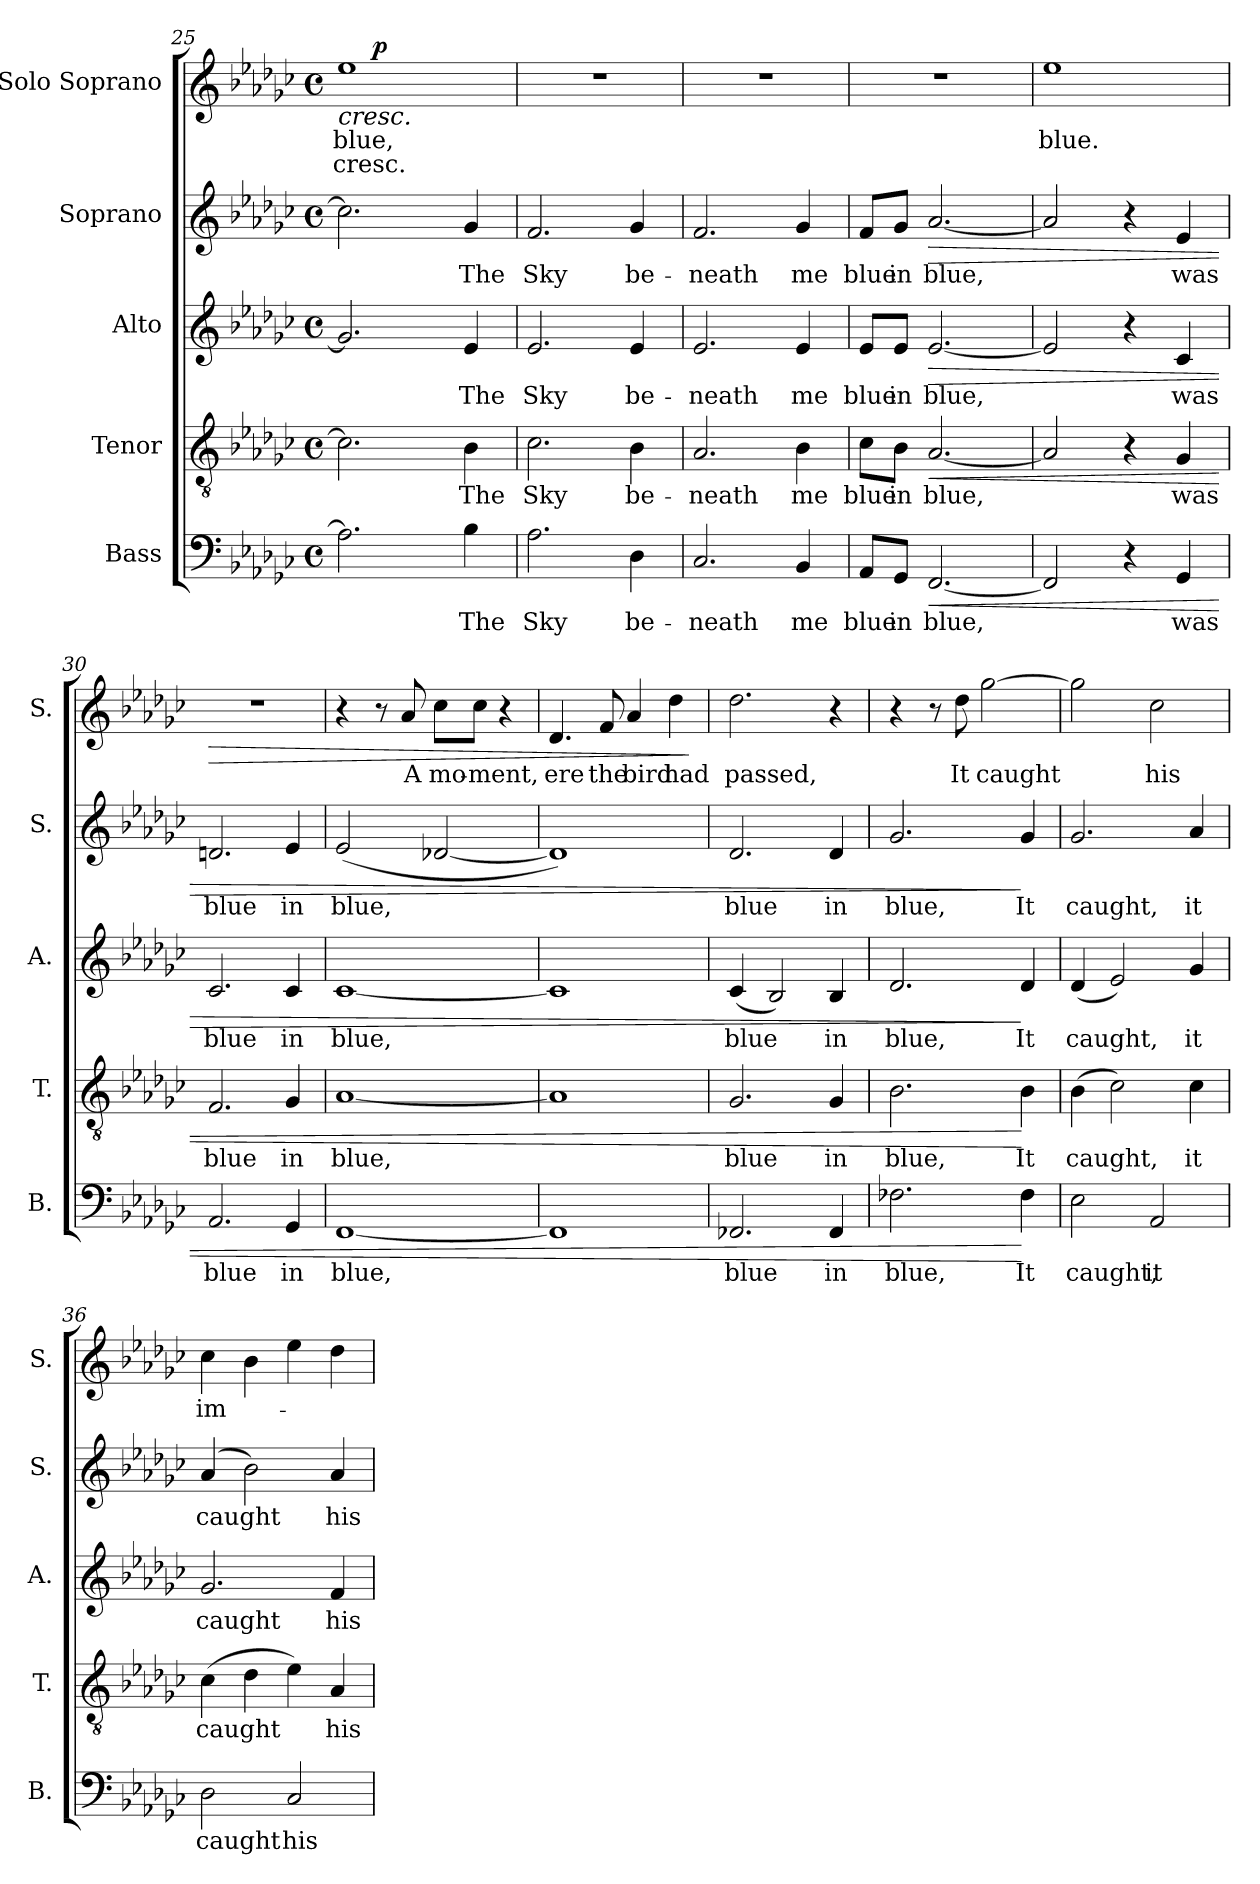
**kern	**text	**dynam	**kern	**text	**dynam	**kern	**text	**dynam	**kern	**text	**dynam	**kern	**text	**text	**dynam
*part5	*part5	*part5	*part4	*part4	*part4	*part3	*part3	*part3	*part2	*part2	*part2	*part1	*part1	*part1	*part1
*staff5	*staff5	*staff5	*staff4	*staff4	*staff4	*staff3	*staff3	*staff3	*staff2	*staff2	*staff2	*staff1	*staff1	*staff1	*staff1
*I"Bass	*	*	*I"Tenor	*	*	*I"Alto	*	*	*I"Soprano	*	*	*I"Solo Soprano	*	*	*
*I'B.	*	*	*I'T.	*	*	*I'A.	*	*	*I'S.	*	*	*I'S.	*	*	*
*clefF4	*	*	*clefGv2	*	*	*clefG2	*	*	*clefG2	*	*	*clefG2	*	*	*
*k[b-e-a-d-g-c-]	*	*	*k[b-e-a-d-g-c-]	*	*	*k[b-e-a-d-g-c-]	*	*	*k[b-e-a-d-g-c-]	*	*	*k[b-e-a-d-g-c-]	*	*	*
*G-:	*	*	*G-:	*	*	*G-:	*	*	*G-:	*	*	*G-:	*	*	*
*M4/4	*	*	*M4/4	*	*	*M4/4	*	*	*M4/4	*	*	*M4/4	*	*	*
*met(c)	*	*	*met(c)	*	*	*met(c)	*	*	*met(c)	*	*	*met(c)	*	*	*
=25	=25	=25	=25	=25	=25	=25	=25	=25	=25	=25	=25	=25	=25	=25	=25
!	!	!	!	!	!	!	!	!	!	!	!	!	!LO:LY:b	!LO:LY:b	!LO:HP:b
*	*	*	*	*	*	*	*	*	*	*	*	*^	*	*	*
2.A-\]	.	.	2.c-\]	.	.	2.g-/]	.	.	2.cc-\]	.	.	1ee-	8ryy	blue,	cresc.	<
!	!	!	!	!	!	!	!	!	!	!	!	!	!	!	!	!LO:DY:a
.	.	.	.	.	.	.	.	.	.	.	.	.	2..ryy	.	.	p
!	!LO:LY:b	!	!	!LO:LY:b	!	!	!LO:LY:b	!	!	!LO:LY:b	!	!	!	!	!	!
4B-\	The	.	4B-\	The	.	4e-/	The	.	4g-/	The	.	.	.	.	.	.
.	.	.	.	.	.	.	.	.	.	.	.	.	.	.	.	[
!!LO:PB:g=z
=26	=26	=26	=26	=26	=26	=26	=26	=26	=26	=26	=26	=26	=26	=26	=26	=26
!	!LO:LY:b	!	!	!LO:LY:b	!	!	!LO:LY:b	!	!	!LO:LY:b	!	!	!	!	!	!
*	*	*	*	*	*	*	*	*	*	*	*	*v	*v	*	*	*
2.A-\	Sky	.	2.c-\	Sky	.	2.e-/	Sky	.	2.f/	Sky	.	1r	.	.	.
!	!LO:LY:b	!	!	!LO:LY:b	!	!	!LO:LY:b	!	!	!LO:LY:b	!	!	!	!	!
4D-\	be-	.	4B-\	be-	.	4e-/	be-	.	4g-/	be-	.	.	.	.	.
=27	=27	=27	=27	=27	=27	=27	=27	=27	=27	=27	=27	=27	=27	=27	=27
!	!LO:LY:b	!	!	!LO:LY:b	!	!	!LO:LY:b	!	!	!LO:LY:b	!	!	!	!	!
2.C-/	-neath	.	2.A-/	-neath	.	2.e-/	-neath	.	2.f/	-neath	.	1r	.	.	.
!	!LO:LY:b	!	!	!LO:LY:b	!	!	!LO:LY:b	!	!	!LO:LY:b	!	!	!	!	!
4BB-/	me	.	4B-\	me	.	4e-/	me	.	4g-/	me	.	.	.	.	.
=28	=28	=28	=28	=28	=28	=28	=28	=28	=28	=28	=28	=28	=28	=28	=28
!	!LO:LY:b	!	!	!LO:LY:b	!	!	!LO:LY:b	!	!	!LO:LY:b	!	!	!	!	!
8AA-/L	blue	.	8c-\L	blue	.	8e-/L	blue	.	8f/L	blue	.	1r	.	.	.
!	!LO:LY:b	!	!	!LO:LY:b	!	!	!LO:LY:b	!	!	!LO:LY:b	!	!	!	!	!
8GG-/J	in	.	8B-\J	in	.	8e-/J	in	.	8g-/J	in	.	.	.	.	.
!	!LO:LY:b	!LO:HP:b	!	!LO:LY:b	!LO:HP:b	!	!LO:LY:b	!LO:HP:b	!	!LO:LY:b	!LO:HP:b	!	!	!	!
[2.FF/	blue,	<	[2.A-/	blue,	<	[2.e-/	blue,	>	[2.a-/	blue,	>	.	.	.	.
=29	=29	=29	=29	=29	=29	=29	=29	=29	=29	=29	=29	=29	=29	=29	=29
!	!	!	!	!	!	!	!	!	!	!	!	!	!LO:LY:b	!	!
2FF/]	.	.	2A-/]	.	.	2e-/]	.	.	2a-/]	.	.	1ee-	blue.	.	.
4r	.	.	4r	.	.	4r	.	.	4r	.	.	.	.	.	.
!	!LO:LY:b	!	!	!LO:LY:b	!	!	!LO:LY:b	!	!	!LO:LY:b	!	!	!	!	!
4GG-/	was	.	4G-/	was	.	4c-/	was	.	4e-/	was	.	.	.	.	.
=30	=30	=30	=30	=30	=30	=30	=30	=30	=30	=30	=30	=30	=30	=30	=30
!	!LO:LY:b	!	!	!LO:LY:b	!	!	!LO:LY:b	!	!	!LO:LY:b	!	!	!	!	!LO:HP:b
2.AA-/	blue	.	2.F/	blue	.	2.c-/	blue	.	2.dn/	blue	.	1r	.	.	>
!	!LO:LY:b	!	!	!LO:LY:b	!	!	!LO:LY:b	!	!	!LO:LY:b	!	!	!	!	!
4GG-/	in	.	4G-/	in	.	4c-/	in	.	4e-/	in	.	.	.	.	.
=31	=31	=31	=31	=31	=31	=31	=31	=31	=31	=31	=31	=31	=31	=31	=31
!	!LO:LY:b	!	!	!LO:LY:b	!	!	!LO:LY:b	!	!	!LO:LY:b	!	!	!	!	!
[1FF	blue,	.	[1A-	blue,	.	[1c-	blue,	.	(<2e-/	blue,	.	4r	.	.	.
.	.	.	.	.	.	.	.	.	.	.	.	8r	.	.	.
!	!	!	!	!	!	!	!	!	!	!	!	!	!LO:LY:b	!	!
.	.	.	.	.	.	.	.	.	.	.	.	8a-/	A	.	.
!	!	!	!	!	!	!	!	!	!	!	!	!	!LO:LY:b	!	!
.	.	.	.	.	.	.	.	.	[2d-X/	.	.	8cc-\L	mo-	.	.
!	!	!	!	!	!	!	!	!	!	!	!	!	!LO:LY:b	!	!
.	.	.	.	.	.	.	.	.	.	.	.	8cc-\J	-ment,	.	.
.	.	.	.	.	.	.	.	.	.	.	.	4r	.	.	.
=32	=32	=32	=32	=32	=32	=32	=32	=32	=32	=32	=32	=32	=32	=32	=32
!	!	!	!	!	!	!	!	!	!	!	!	!	!LO:LY:b	!	!
1FF]	.	.	1A-]	.	.	1c-]	.	.	1d-])	.	.	4.d-/	ere	.	.
!	!	!	!	!	!	!	!	!	!	!	!	!	!LO:LY:b	!	!
.	.	.	.	.	.	.	.	.	.	.	.	8f/	the	.	.
!	!	!	!	!	!	!	!	!	!	!	!	!	!LO:LY:b	!	!
.	.	.	.	.	.	.	.	.	.	.	.	4a-/	bird	.	.
!	!	!	!	!	!	!	!	!	!	!	!	!	!LO:LY:b	!	!
.	.	.	.	.	.	.	.	.	.	.	.	4dd-\	had	.	.
.	.	.	.	.	.	.	.	.	.	.	.	.	.	.	]
!!LO:LB:g=z
=33	=33	=33	=33	=33	=33	=33	=33	=33	=33	=33	=33	=33	=33	=33	=33
!	!LO:LY:b	!	!	!LO:LY:b	!	!	!LO:LY:b	!	!	!LO:LY:b	!	!	!LO:LY:b	!	!
2.FF-X/	blue	.	2.G-/	blue	.	(<4c-/	blue	.	2.d-/	blue	.	2.dd-\	passed,	.	.
.	.	.	.	.	.	2B-/)	.	.	.	.	.	.	.	.	.
!	!LO:LY:b	!	!	!LO:LY:b	!	!	!LO:LY:b	!	!	!LO:LY:b	!	!	!	!	!
4FF-/	in	.	4G-/	in	.	4B-/	in	.	4d-/	in	.	4r	.	.	.
=34	=34	=34	=34	=34	=34	=34	=34	=34	=34	=34	=34	=34	=34	=34	=34
!	!LO:LY:b	!	!	!LO:LY:b	!	!	!LO:LY:b	!	!	!LO:LY:b	!	!	!	!	!
2.F-X\	blue,	.	2.B-\	blue,	.	2.d-/	blue,	.	2.g-/	blue,	.	4r	.	.	.
.	.	.	.	.	.	.	.	.	.	.	.	8r	.	.	.
!	!	!	!	!	!	!	!	!	!	!	!	!	!LO:LY:b	!	!
.	.	.	.	.	.	.	.	.	.	.	.	8dd-\	It	.	.
!	!	!	!	!	!	!	!	!	!	!	!	!	!LO:LY:b	!	!
.	.	.	.	.	.	.	.	.	.	.	.	[2gg-\	caught	.	.
!	!LO:LY:b	!	!	!LO:LY:b	!	!	!LO:LY:b	!	!	!LO:LY:b	!	!	!	!	!
4F-\	It	[	4B-\	It	[	4d-/	It	]	4g-/	It	]	.	.	.	.
=35	=35	=35	=35	=35	=35	=35	=35	=35	=35	=35	=35	=35	=35	=35	=35
!	!LO:LY:b	!	!	!LO:LY:b	!	!	!LO:LY:b	!	!	!LO:LY:b	!	!	!	!	!
2E-\	caught,	.	(>4B-\	caught,	.	(<4d-/	caught,	.	2.g-/	caught,	.	2gg-\]	.	.	.
.	.	.	2c-\)	.	.	2e-/)	.	.	.	.	.	.	.	.	.
!	!LO:LY:b	!	!	!	!	!	!	!	!	!	!	!	!LO:LY:b	!	!
2AA-/	it	.	.	.	.	.	.	.	.	.	.	2cc-\	his	.	.
!	!	!	!	!LO:LY:b	!	!	!LO:LY:b	!	!	!LO:LY:b	!	!	!	!	!
.	.	.	4c-\	it	.	4g-/	it	.	4a-/	it	.	.	.	.	.
=36	=36	=36	=36	=36	=36	=36	=36	=36	=36	=36	=36	=36	=36	=36	=36
!	!LO:LY:b	!	!	!LO:LY:b	!	!	!LO:LY:b	!	!	!LO:LY:b	!	!	!LO:LY:b	!	!
2D-\	caught	.	(>4c-\	caught	.	2.g-/	caught	.	(>4a-/	caught	.	4cc-\	im-	.	.
.	.	.	4d-\	.	.	.	.	.	2b-\)	.	.	4b-\	.	.	.
!	!LO:LY:b	!	!	!	!	!	!	!	!	!	!	!	!	!	!
2C-/	his	.	4e-\)	.	.	.	.	.	.	.	.	4ee-\	.	.	.
!	!	!	!	!LO:LY:b	!	!	!LO:LY:b	!	!	!LO:LY:b	!	!	!	!	!
.	.	.	4A-/	his	.	4f/	his	.	4a-/	his	.	4dd-\	.	.	.
=	=	=	=	=	=	=	=	=	=	=	=	=	=	=	=
*-	*-	*-	*-	*-	*-	*-	*-	*-	*-	*-	*-	*-	*-	*-	*-
